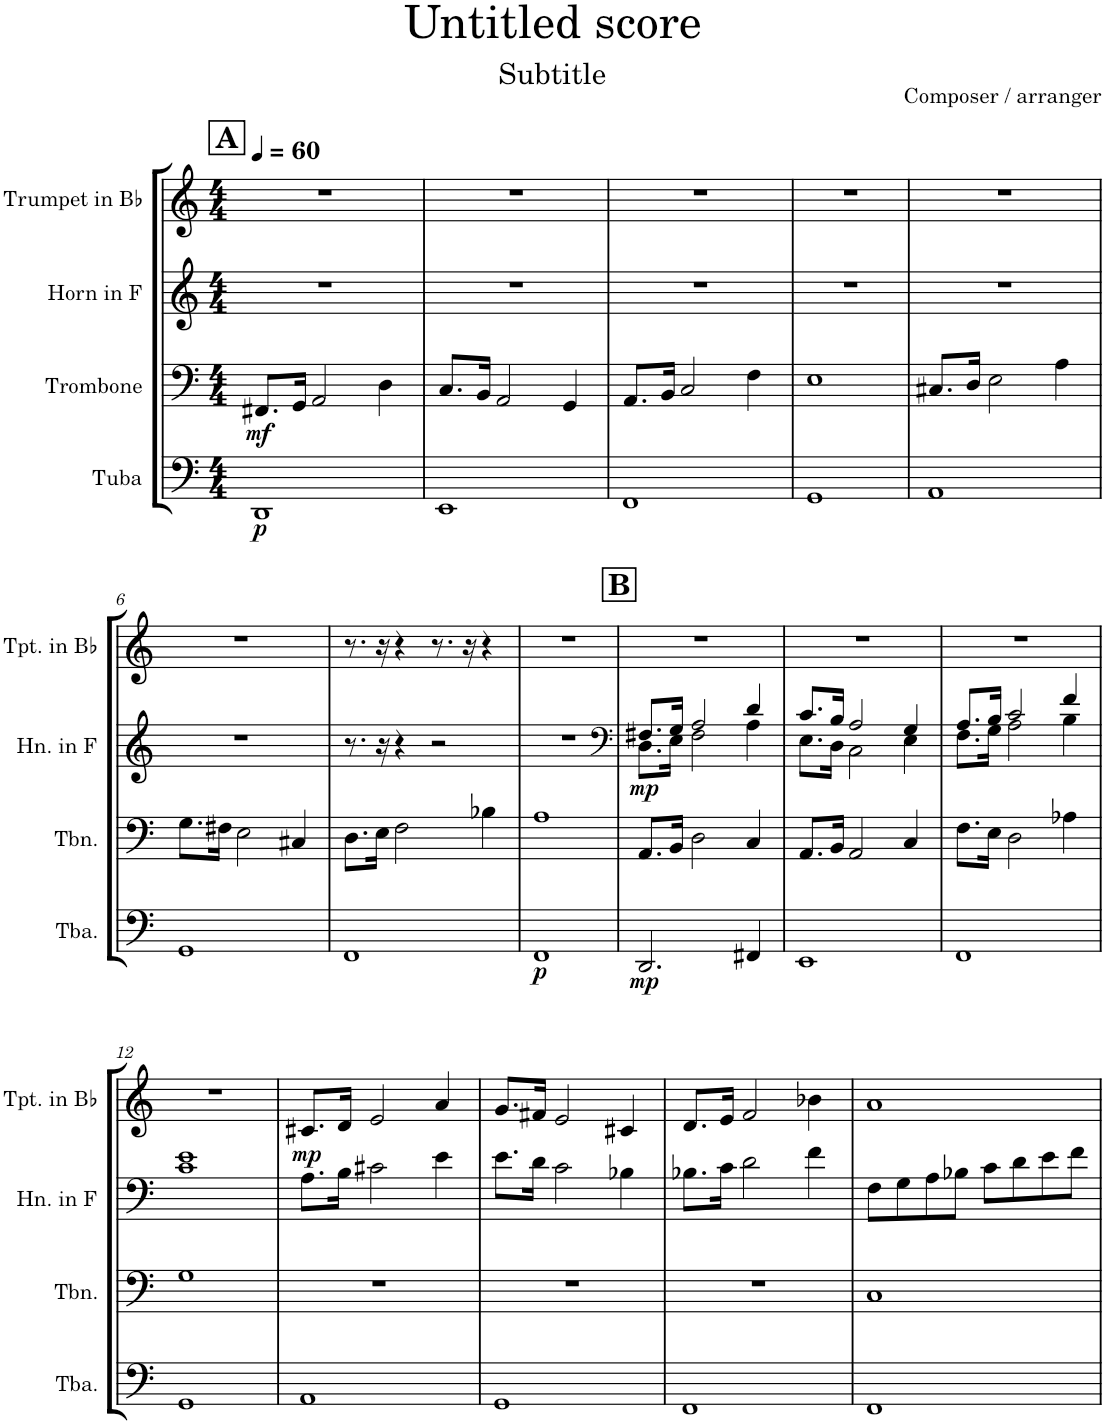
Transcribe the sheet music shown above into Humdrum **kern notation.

**kern	**dynam	**kern	**dynam	**kern	**dynam	**kern	**dynam
*part4	*part4	*part3	*part3	*part2	*part2	*part1	*part1
*staff4	*staff4	*staff3	*staff3	*staff2	*staff2	*staff1	*staff1
*I"Tuba	*	*I"Trombone	*	*I"Horn in F	*	*I"Trumpet in Bb	*
*I'Tba.	*	*I'Tbn.	*	*I'Hn. in F	*	*I'Tpt. in Bb	*
*clefF4	*	*clefF4	*	*clefG2	*	*clefG2	*
*	*	*	*	*Trd4c7	*	*Trd1c2	*
*k[]	*	*k[]	*	*k[]	*	*k[]	*
*M4/4	*	*M4/4	*	*M4/4	*	*M4/4	*
*MM60	*	*MM60	*	*MM60	*	*MM60	*
!!LO:REH:place=s1:a:B:cj:fs=14:t=A
=1	=1	=1	=1	=1	=1	=1	=1
!	!LO:DY:b	!	!LO:DY:b	!	!	!	!
1DD	p	8.FF#X/L	mf	1r	.	1r	.
.	.	16GG/Jk	.	.	.	.	.
.	.	2AA/	.	.	.	.	.
.	.	4D\	.	.	.	.	.
=2	=2	=2	=2	=2	=2	=2	=2
1EE	.	8.C/L	.	1r	.	1r	.
.	.	16BB/Jk	.	.	.	.	.
.	.	2AA/	.	.	.	.	.
.	.	4GG/	.	.	.	.	.
=3	=3	=3	=3	=3	=3	=3	=3
1FF	.	8.AA/L	.	1r	.	1r	.
.	.	16BB/Jk	.	.	.	.	.
.	.	2C/	.	.	.	.	.
.	.	4F\	.	.	.	.	.
=4	=4	=4	=4	=4	=4	=4	=4
1GG	.	1E	.	1r	.	1r	.
=5	=5	=5	=5	=5	=5	=5	=5
1AA	.	8.C#X/L	.	1r	.	1r	.
.	.	16D/Jk	.	.	.	.	.
.	.	2E\	.	.	.	.	.
.	.	4A\	.	.	.	.	.
!!LO:LB:g=z
=6	=6	=6	=6	=6	=6	=6	=6
1GG	.	8.G\L	.	1r	.	1r	.
.	.	16F#X\Jk	.	.	.	.	.
.	.	2E\	.	.	.	.	.
.	.	4C#X/	.	.	.	.	.
=7	=7	=7	=7	=7	=7	=7	=7
1FF	.	8.D\L	.	8.r	.	8.r	.
.	.	16E\Jk	.	16r	.	16r	.
.	.	2F\	.	4r	.	4r	.
.	.	.	.	2r	.	8.r	.
.	.	.	.	.	.	16r	.
.	.	4B-X\	.	.	.	4r	.
=8	=8	=8	=8	=8	=8	=8	=8
!	!LO:DY:b	!	!	!	!	!	!
1FF	p	1A	.	1r	.	1r	.
!!LO:REH:place=s1:a:B:cj:fs=14:t=B
=9	=9	=9	=9	=9	=9	=9	=9
*	*	*	*	*clefF4	*	*	*
*	*	*	*	*^	*	*	*
!	!LO:DY:b	!	!	!	!	!LO:DY:b	!	!
2.DD/	mp	8.AA/L	.	8.F#X/L	8.D\L	mp	1r	.
.	.	16BB/Jk	.	16G/Jk	16E\Jk	.	.	.
.	.	2D\	.	2A/	2F#\	.	.	.
4FF#X/	.	4C/	.	4d/	4A\	.	.	.
=10	=10	=10	=10	=10	=10	=10	=10	=10
1EE	.	8.AA/L	.	8.c/L	8.E\L	.	1r	.
.	.	16BB/Jk	.	16B/Jk	16D\Jk	.	.	.
.	.	2AA/	.	2A/	2C\	.	.	.
.	.	4C/	.	4G/	4E\	.	.	.
=11	=11	=11	=11	=11	=11	=11	=11	=11
1FF	.	8.F\L	.	8.A/L	8.F\L	.	1r	.
.	.	16E\Jk	.	16B/Jk	16G\Jk	.	.	.
.	.	2D\	.	2c/	2A\	.	.	.
.	.	4A-X\	.	4f/	4B\	.	.	.
*	*	*	*	*v	*v	*	*	*
!!LO:LB:g=z
=12	=12	=12	=12	=12	=12	=12	=12
1GG	.	1G	.	1c 1e	.	1r	.
=13	=13	=13	=13	=13	=13	=13	=13
!	!	!	!	!	!	!	!LO:DY:b
1AA	.	1r	.	8.A\L	.	8.c#X/L	mp
.	.	.	.	16B\Jk	.	16d/Jk	.
.	.	.	.	2c#X\	.	2e/	.
.	.	.	.	4e\	.	4a/	.
=14	=14	=14	=14	=14	=14	=14	=14
1GG	.	1r	.	8.e\L	.	8.g/L	.
.	.	.	.	16d\Jk	.	16f#X/Jk	.
.	.	.	.	2c\	.	2e/	.
.	.	.	.	4B-X\	.	4c#X/	.
=15	=15	=15	=15	=15	=15	=15	=15
1FF	.	1r	.	8.B-X\L	.	8.d/L	.
.	.	.	.	16c\Jk	.	16e/Jk	.
.	.	.	.	2d\	.	2f/	.
.	.	.	.	4f\	.	4b-X\	.
=16	=16	=16	=16	=16	=16	=16	=16
1FF	.	1C	.	8F\L	.	1a	.
.	.	.	.	8G\	.	.	.
.	.	.	.	8A\	.	.	.
.	.	.	.	8B-X\J	.	.	.
.	.	.	.	8c\L	.	.	.
.	.	.	.	8d\	.	.	.
.	.	.	.	8e\	.	.	.
.	.	.	.	8f\J	.	.	.
=	=	=	=	=	=	=	=
*-	*-	*-	*-	*-	*-	*-	*-
